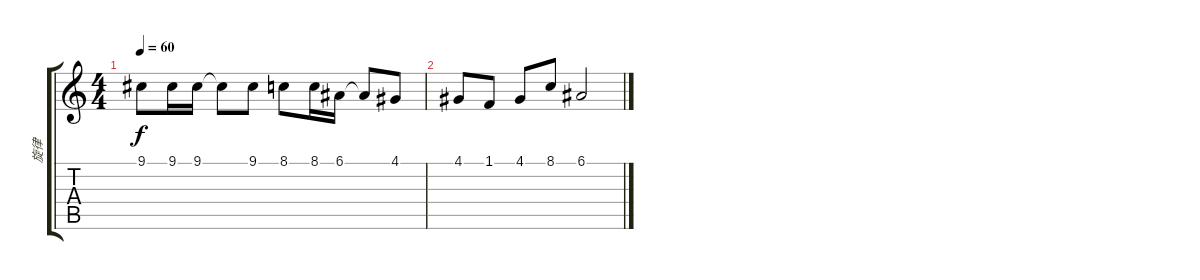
\track ("旋律" "旋律") {instrument voiceoohs}
\staff {score tabs}
\tuning (E4 B3 G3 D3 A2 E2) {hide}
\ts (4 4)
\tempo 60
\clef g2
\ks c
9.1.8{dy f} 9.1.16 9.1.16 9.1{t}.8 9.1.8 8.1.8 8.1.16 6.1.16 6.1{t}.8 4.1.8 |
4.1.8 1.1.8 4.1.8 8.1.8 6.1.2
